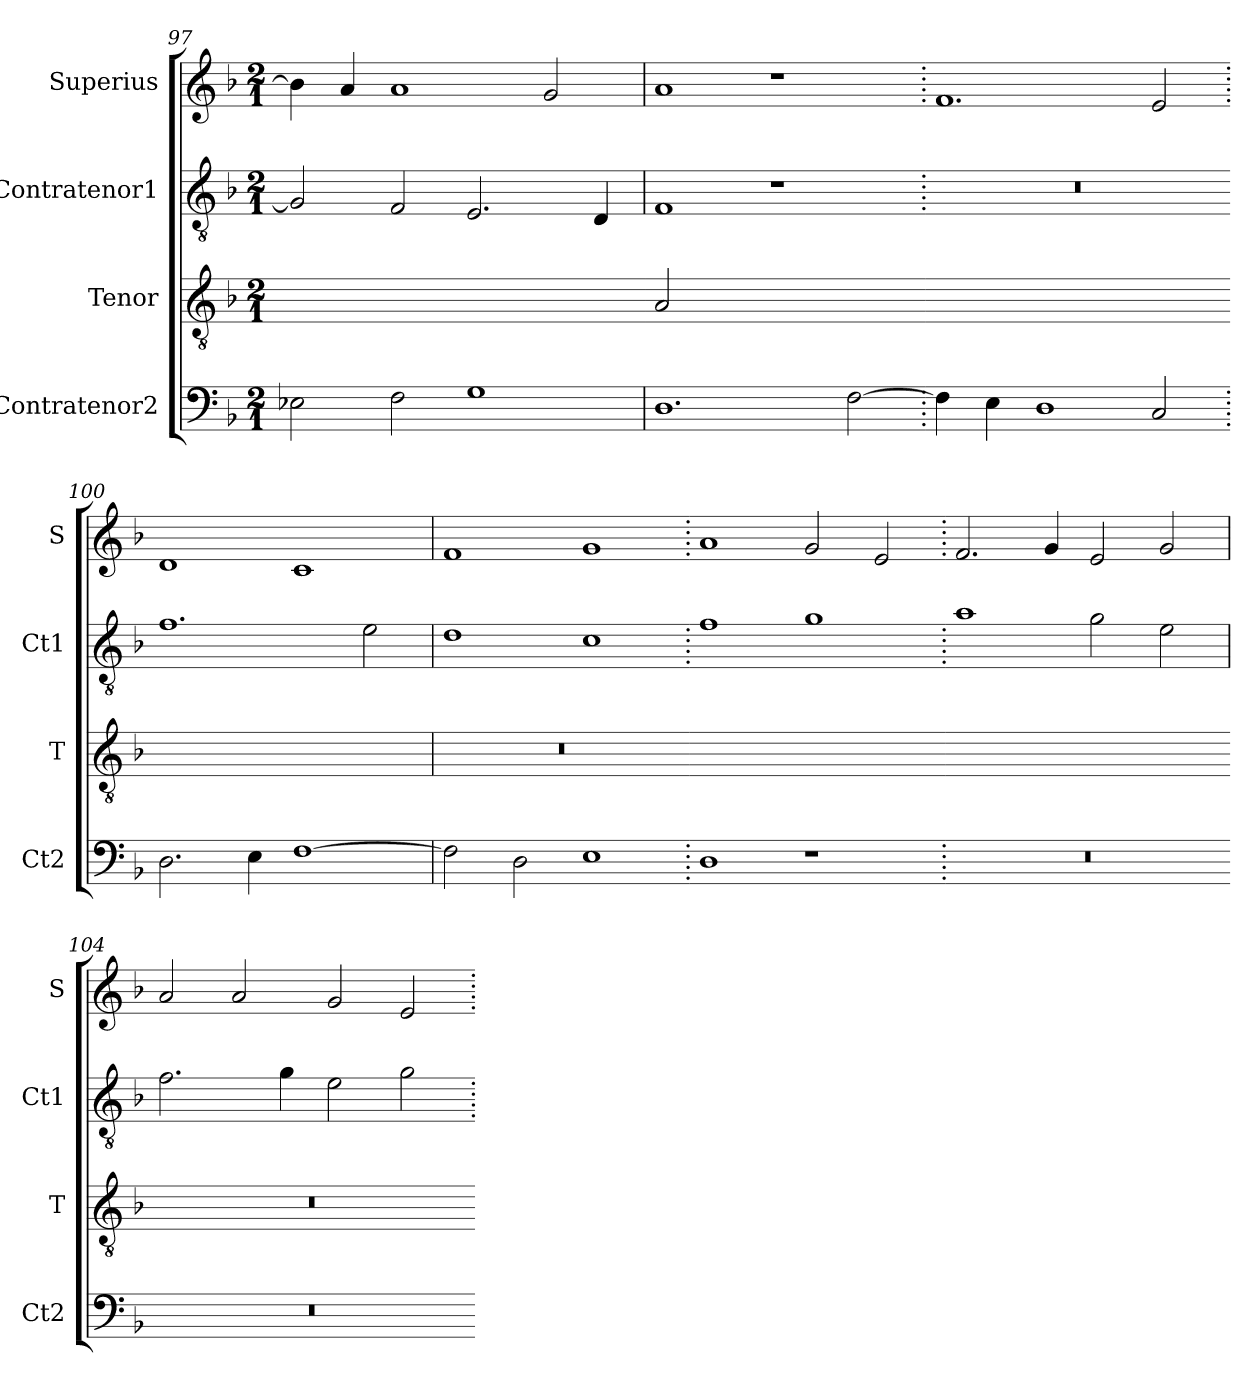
**kern	**kern	**kern	**kern
*part4	*part3	*part2	*part1
*staff4	*staff3	*staff2	*staff1
*I"Contratenor2	*I"Tenor	*I"Contratenor1	*I"Superius
*I'Ct2	*I'T	*I'Ct1	*I'S
*clefF4	*clefGv2	*clefGv2	*clefG2
*k[b-]	*k[b-]	*k[b-]	*k[b-]
*M2/1	*M2/1	*M2/1	*M2/1
=97	=97	=97	=97
!	!LO:N:vis=2	!	!
2E-X\	0B-yy]	2G/]	4b-\]
.	.	.	4a/
2F\	.	2F/	1a
1G	.	2.E/	.
.	.	.	2g/
.	.	4D/	.
=98	=98-	=98	=98
!	!LO:N:vis=2	!	!
1.D	[y0A	1F	1a
.	.	1r	1r
[2F\	.	.	.
=99.	=99-	=99.	=99.
!	!LO:N:vis=2	!	!
4F\]	0Ayy_	0r	1.f
4E\	.	.	.
1D	.	.	.
2C/	.	.	2e/
=100.	=100-	=100.	=100.
!	!LO:N:vis=2	!	!
2.D\	0Ayy]	1.f	1d
4E\	.	.	.
[1F	.	.	1c
.	.	2e\	.
=101	=101	=101	=101
!	!LO:N:vis=2	!	!
2F\]	0r	1d	1f
2D\	.	.	.
1E	.	1c	1g
=102.	=102-	=102.	=102.
!	!LO:N:vis=2	!	!
1D	0ryy	1f	1a
1r	.	1g	2g/
.	.	.	2e/
=103.	=103-	=103.	=103.
!	!LO:N:vis=2	!	!
0r	0ryy	1a	2.f/
.	.	.	4g/
.	.	2g\	2e/
.	.	2e\	2g/
=104	=104-	=104	=104
!	!LO:N:vis=2	!	!
0r	0r	2.f\	2a/
.	.	.	2a/
.	.	4g\	.
.	.	2e\	2g/
.	.	2g\	2e/
=.	=-	=.	=.
*-	*-	*-	*-
